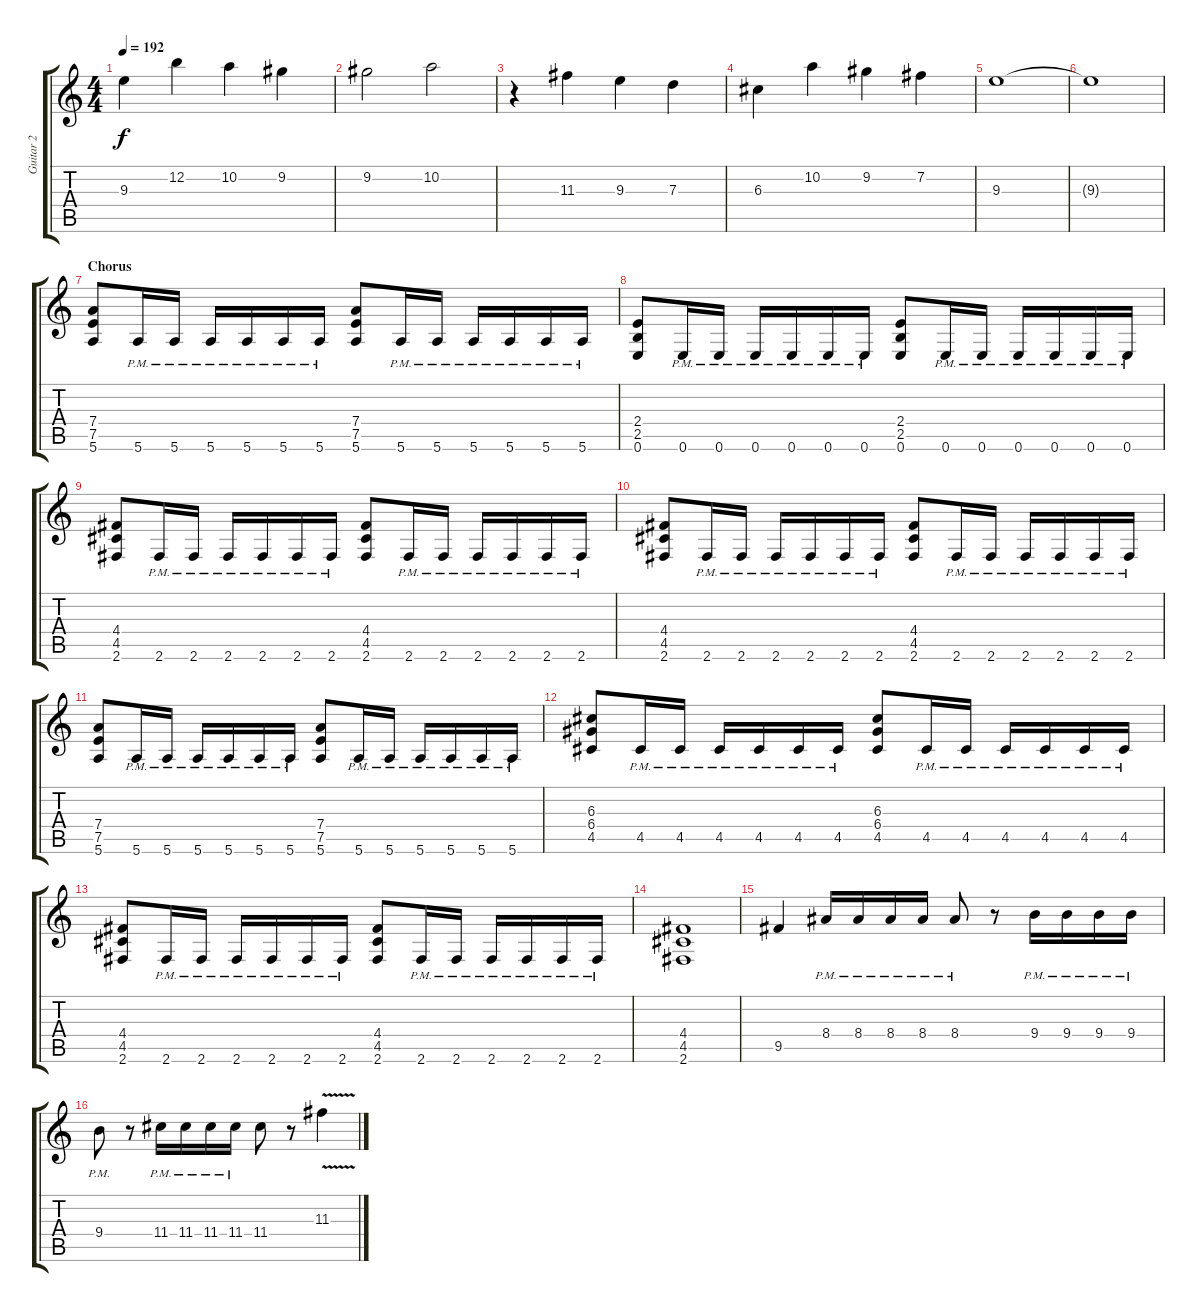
\track ("Guitar 2" "Guitar 2") {instrument distortionguitar}
\staff {score tabs}
\tuning (E4 B3 G3 D3 A2 E2) {hide}
\ts (4 4)
\tempo 192
\clef g2
\ks c
9.3.4{dy f} 12.2.4 10.2.4 9.2.4 |
9.2.2 10.2.2 |
r.4 11.3.4 9.3.4 7.3.4 |
6.3.4 10.2.4 9.2.4 7.2.4 |
9.3.1 |
9.3{t}.1 |
\section ("" "Chorus")
(7.4 7.5 5.6).8{volume 13} 5.6{pm}.16 5.6{pm}.16 5.6{pm}.16 5.6{pm}.16 5.6{pm}.16 5.6{pm}.16 (7.4 7.5 5.6).8 5.6{pm}.16 5.6{pm}.16 5.6{pm}.16 5.6{pm}.16 5.6{pm}.16 5.6{pm}.16 |
(2.4 2.5 0.6).8 0.6{pm}.16 0.6{pm}.16 0.6{pm}.16 0.6{pm}.16 0.6{pm}.16 0.6{pm}.16 (2.4 2.5 0.6).8 0.6{pm}.16 0.6{pm}.16 0.6{pm}.16 0.6{pm}.16 0.6{pm}.16 0.6{pm}.16 |
(4.4 4.5 2.6).8 2.6{pm}.16 2.6{pm}.16 2.6{pm}.16 2.6{pm}.16 2.6{pm}.16 2.6{pm}.16 (4.4 4.5 2.6).8 2.6{pm}.16 2.6{pm}.16 2.6{pm}.16 2.6{pm}.16 2.6{pm}.16 2.6{pm}.16 |
(4.4 4.5 2.6).8 2.6{pm}.16 2.6{pm}.16 2.6{pm}.16 2.6{pm}.16 2.6{pm}.16 2.6{pm}.16 (4.4 4.5 2.6).8 2.6{pm}.16 2.6{pm}.16 2.6{pm}.16 2.6{pm}.16 2.6{pm}.16 2.6{pm}.16 |
(7.4 7.5 5.6).8 5.6{pm}.16 5.6{pm}.16 5.6{pm}.16 5.6{pm}.16 5.6{pm}.16 5.6{pm}.16 (7.4 7.5 5.6).8 5.6{pm}.16 5.6{pm}.16 5.6{pm}.16 5.6{pm}.16 5.6{pm}.16 5.6{pm}.16 |
(6.3 6.4 4.5).8 4.5{pm}.16 4.5{pm}.16 4.5{pm}.16 4.5{pm}.16 4.5{pm}.16 4.5{pm}.16 (6.3 6.4 4.5).8 4.5{pm}.16 4.5{pm}.16 4.5{pm}.16 4.5{pm}.16 4.5{pm}.16 4.5{pm}.16 |
(4.4 4.5 2.6).8 2.6{pm}.16 2.6{pm}.16 2.6{pm}.16 2.6{pm}.16 2.6{pm}.16 2.6{pm}.16 (4.4 4.5 2.6).8 2.6{pm}.16 2.6{pm}.16 2.6{pm}.16 2.6{pm}.16 2.6{pm}.16 2.6{pm}.16 |
(4.4 4.5 2.6).1 |
9.5.4{volume 16} 8.4{pm}.16 8.4{pm}.16 8.4{pm}.16 8.4{pm}.16 8.4{pm}.8 r.8 9.4{pm}.16 9.4{pm}.16 9.4{pm}.16 9.4{pm}.16 |
9.4{pm}.8 r.8 11.4{pm}.16 11.4{pm}.16 11.4{pm}.16 11.4{pm}.16 11.4.8 r.8 11.3{v}.4
